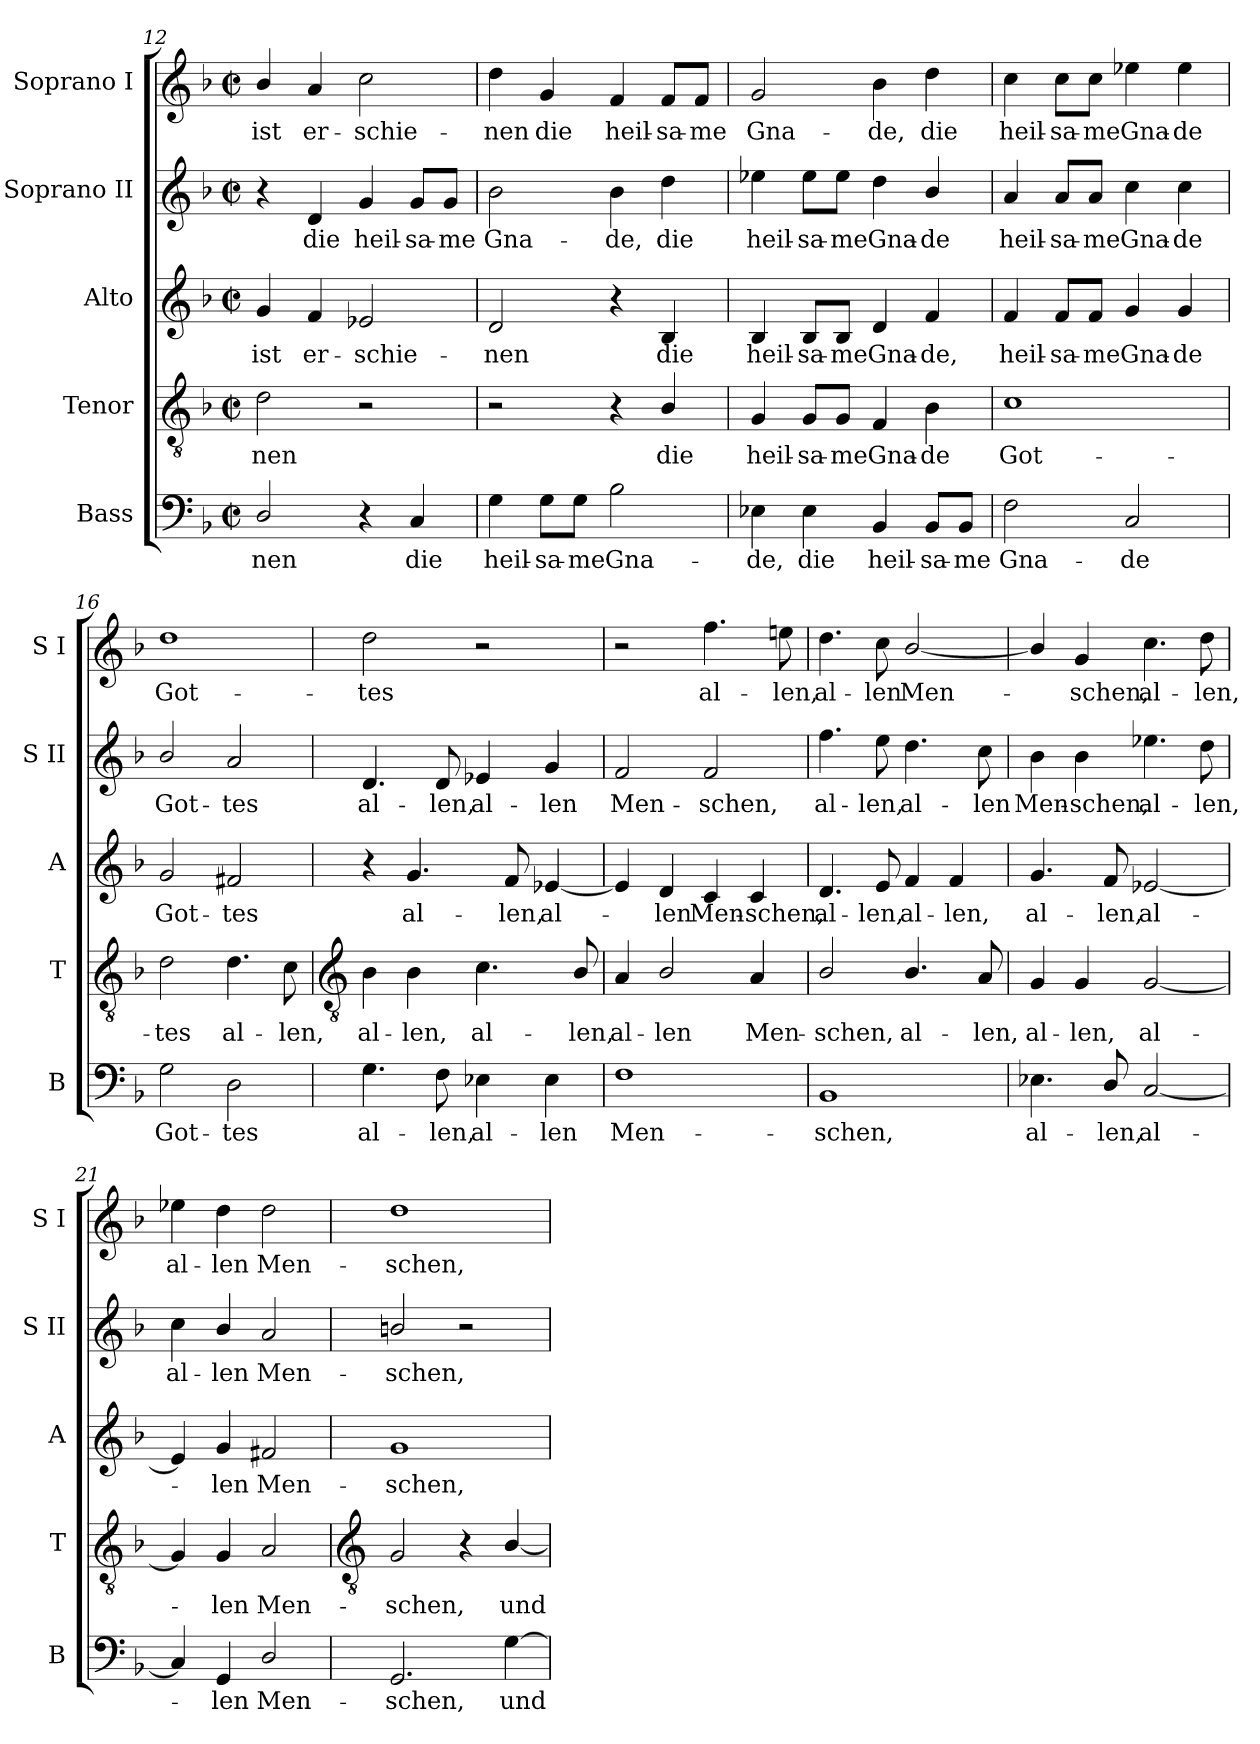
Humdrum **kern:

**kern	**text	**kern	**text	**kern	**text	**kern	**text	**kern	**text
*part5	*part5	*part4	*part4	*part3	*part3	*part2	*part2	*part1	*part1
*staff5	*staff5	*staff4	*staff4	*staff3	*staff3	*staff2	*staff2	*staff1	*staff1
*I"Bass	*	*I"Tenor	*	*I"Alto	*	*I"Soprano II	*	*I"Soprano I	*
*I'B	*	*I'T	*	*I'A	*	*I'S II	*	*I'S I	*
!!LO:LB:g=z
*clefF4	*	*clefGv2	*	*clefG2	*	*clefG2	*	*clefG2	*
*k[b-]	*	*k[b-]	*	*k[b-]	*	*k[b-]	*	*k[b-]	*
*F:	*	*F:	*	*F:	*	*F:	*	*F:	*
*M2/2	*	*M2/2	*	*M2/2	*	*M2/2	*	*M2/2	*
*met(c|)	*	*met(c|)	*	*met(c|)	*	*met(c|)	*	*met(c|)	*
=12	=12	=12	=12	=12	=12	=12	=12	=12	=12
!	!LO:LY:b	!	!LO:LY:b	!	!LO:LY:b	!	!	!	!LO:LY:b
2D/	-nen	2d	-nen	4g	ist	4r	.	4b-/	ist
!	!	!	!	!	!LO:LY:b	!	!LO:LY:b	!	!LO:LY:b
.	.	.	.	4f	er-	4d	die	4a	er-
!	!	!	!	!	!LO:LY:b	!	!LO:LY:b	!	!LO:LY:b
4r	.	2r	.	2e-X	-schie-	4g	heil-	2cc	-schie-
!	!LO:LY:b	!	!	!	!	!	!LO:LY:b	!	!
4C	die	.	.	.	.	8g/L	-sa-	.	.
!	!	!	!	!	!	!	!LO:LY:b	!	!
.	.	.	.	.	.	8g/J	-me	.	.
=13	=13	=13	=13	=13	=13	=13	=13	=13	=13
!	!LO:LY:b	!	!	!	!LO:LY:b	!	!LO:LY:b	!	!LO:LY:b
4G	heil-	2r	.	2d	-nen	2b-	Gna-	4dd	-nen
!	!LO:LY:b	!	!	!	!	!	!	!	!LO:LY:b
8G\L	-sa-	.	.	.	.	.	.	4g	die
!	!LO:LY:b	!	!	!	!	!	!	!	!
8G\J	-me	.	.	.	.	.	.	.	.
!	!LO:LY:b	!	!	!	!	!	!LO:LY:b	!	!LO:LY:b
2B-	Gna-	4r	.	4r	.	4b-	-de,	4f	heil-
!	!	!	!LO:LY:b	!	!LO:LY:b	!	!LO:LY:b	!	!LO:LY:b
.	.	4B-/	die	4B-	die	4dd	die	8f/L	-sa-
!	!	!	!	!	!	!	!	!	!LO:LY:b
.	.	.	.	.	.	.	.	8f/J	-me
=14	=14	=14	=14	=14	=14	=14	=14	=14	=14
!	!LO:LY:b	!	!LO:LY:b	!	!LO:LY:b	!	!LO:LY:b	!	!LO:LY:b
4E-X	-de,	4G	heil-	4B-	heil-	4ee-X	heil-	2g	Gna-
!	!LO:LY:b	!	!LO:LY:b	!	!LO:LY:b	!	!LO:LY:b	!	!
4E-	die	8G/L	-sa-	8B-/L	-sa-	8ee-\L	-sa-	.	.
!	!	!	!LO:LY:b	!	!LO:LY:b	!	!LO:LY:b	!	!
.	.	8G/J	-me	8B-/J	-me	8ee-\J	-me	.	.
!	!LO:LY:b	!	!LO:LY:b	!	!LO:LY:b	!	!LO:LY:b	!	!LO:LY:b
4BB-	heil-	4F	Gna-	4d	Gna-	4dd	Gna-	4b-	-de,
!	!LO:LY:b	!	!LO:LY:b	!	!LO:LY:b	!	!LO:LY:b	!	!LO:LY:b
8BB-/L	-sa-	4B-	-de	4f	-de,	4b-/	-de	4dd	die
!	!LO:LY:b	!	!	!	!	!	!	!	!
8BB-/J	-me	.	.	.	.	.	.	.	.
=15	=15	=15	=15	=15	=15	=15	=15	=15	=15
!	!LO:LY:b	!	!LO:LY:b	!	!LO:LY:b	!	!LO:LY:b	!	!LO:LY:b
2F	Gna-	1c	Got-	4f	heil-	4a	heil-	4cc	heil-
!	!	!	!	!	!LO:LY:b	!	!LO:LY:b	!	!LO:LY:b
.	.	.	.	8f/L	-sa-	8a/L	-sa-	8cc\L	-sa-
!	!	!	!	!	!LO:LY:b	!	!LO:LY:b	!	!LO:LY:b
.	.	.	.	8f/J	-me	8a/J	-me	8cc\J	-me
!	!LO:LY:b	!	!	!	!LO:LY:b	!	!LO:LY:b	!	!LO:LY:b
2C	-de	.	.	4g	Gna-	4cc	Gna-	4ee-X	Gna-
!	!	!	!	!	!LO:LY:b	!	!LO:LY:b	!	!LO:LY:b
.	.	.	.	4g	-de	4cc	-de	4ee-	-de
=16	=16	=16	=16	=16	=16	=16	=16	=16	=16
!	!LO:LY:b	!	!LO:LY:b	!	!LO:LY:b	!	!LO:LY:b	!	!LO:LY:b
2G	Got-	2d	-tes	2g	Got-	2b-/	Got-	1dd	Got-
!	!LO:LY:b	!	!LO:LY:b	!	!LO:LY:b	!	!LO:LY:b	!	!
2D	-tes	4.d	al-	2f#X	-tes	2a	-tes	.	.
!	!	!	!LO:LY:b	!	!	!	!	!	!
.	.	8c	-len,	.	.	.	.	.	.
!!LO:LB:g=z
=17	=17	=17	=17	=17	=17	=17	=17	=17	=17
*	*	*clefGv2	*	*	*	*	*	*	*
!	!LO:LY:b	!	!LO:LY:b	!	!	!	!LO:LY:b	!	!LO:LY:b
4.G	al-	4B-	al-	4r	.	4.d	al-	2dd	-tes
!	!	!	!LO:LY:b	!	!LO:LY:b	!	!	!	!
.	.	4B-	-len,	4.g	al-	.	.	.	.
!	!LO:LY:b	!	!	!	!	!	!LO:LY:b	!	!
8F	-len,	.	.	.	.	8d	-len,	.	.
!	!LO:LY:b	!	!LO:LY:b	!	!	!	!LO:LY:b	!	!
4E-X	al-	4.c	al-	.	.	4e-X	al-	2r	.
!	!	!	!	!	!LO:LY:b	!	!	!	!
.	.	.	.	8f	-len,	.	.	.	.
!	!LO:LY:b	!	!	!	!LO:LY:b	!	!LO:LY:b	!	!
4E-	-len	.	.	[4e-X	al-	4g	-len	.	.
!	!	!	!LO:LY:b	!	!	!	!	!	!
.	.	8B-/	-len,	.	.	.	.	.	.
=18	=18	=18	=18	=18	=18	=18	=18	=18	=18
!	!LO:LY:b	!	!LO:LY:b	!	!	!	!LO:LY:b	!	!
1F	Men-	4A	al-	4e-]	.	2f	Men-	2r	.
!	!	!	!LO:LY:b	!	!LO:LY:b	!	!	!	!
.	.	2B-/	-len	4d	len	.	.	.	.
!	!	!	!	!	!LO:LY:b	!	!LO:LY:b	!	!LO:LY:b
.	.	.	.	4c	Men-	2f	-schen,	4.ff	al-
!	!	!	!LO:LY:b	!	!LO:LY:b	!	!	!	!
.	.	4A	Men-	4c	-schen,	.	.	.	.
!	!	!	!	!	!	!	!	!	!LO:LY:b
.	.	.	.	.	.	.	.	8een	-len,
=19	=19	=19	=19	=19	=19	=19	=19	=19	=19
!	!LO:LY:b	!	!LO:LY:b	!	!LO:LY:b	!	!LO:LY:b	!	!LO:LY:b
1BB-	-schen,	2B-/	-schen,	4.d	al-	4.ff	al-	4.dd	al-
!	!	!	!	!	!LO:LY:b	!	!LO:LY:b	!	!LO:LY:b
.	.	.	.	8e	-len,	8ee	-len,	8cc	-len
!	!	!	!LO:LY:b	!	!LO:LY:b	!	!LO:LY:b	!	!LO:LY:b
.	.	4.B-/	al-	4f	al-	4.dd	al-	[2b-/	Men-
!	!	!	!	!	!LO:LY:b	!	!	!	!
.	.	.	.	4f	-len,	.	.	.	.
!	!	!	!LO:LY:b	!	!	!	!LO:LY:b	!	!
.	.	8A	-len,	.	.	8cc	-len	.	.
=20	=20	=20	=20	=20	=20	=20	=20	=20	=20
!	!LO:LY:b	!	!LO:LY:b	!	!LO:LY:b	!	!LO:LY:b	!	!
4.E-X	al-	4G	al-	4.g	al-	4b-	Men-	4b-/]	.
!	!	!	!LO:LY:b	!	!	!	!LO:LY:b	!	!LO:LY:b
.	.	4G	-len,	.	.	4b-	-schen,	4g	schen,
!	!LO:LY:b	!	!	!	!LO:LY:b	!	!	!	!
8D/	-len,	.	.	8f	-len,	.	.	.	.
!	!LO:LY:b	!	!LO:LY:b	!	!LO:LY:b	!	!LO:LY:b	!	!LO:LY:b
[2C	al-	[2G	al-	[2e-X	al-	4.ee-X	al-	4.cc	al-
!	!	!	!	!	!	!	!LO:LY:b	!	!LO:LY:b
.	.	.	.	.	.	8dd	-len,	8dd	-len,
=21	=21	=21	=21	=21	=21	=21	=21	=21	=21
!	!	!	!	!	!	!	!LO:LY:b	!	!LO:LY:b
4C]	.	4G]	.	4e-]	.	4cc	al-	4ee-X	al-
!	!LO:LY:b	!	!LO:LY:b	!	!LO:LY:b	!	!LO:LY:b	!	!LO:LY:b
4GG	len	4G	len	4g	len	4b-/	-len	4dd	-len
!	!LO:LY:b	!	!LO:LY:b	!	!LO:LY:b	!	!LO:LY:b	!	!LO:LY:b
2D/	Men-	2A	Men-	2f#X	Men-	2a	Men-	2dd	Men-
!!LO:LB:g=z
=22	=22	=22	=22	=22	=22	=22	=22	=22	=22
*	*	*clefGv2	*	*	*	*	*	*	*
!	!LO:LY:b	!	!LO:LY:b	!	!LO:LY:b	!	!LO:LY:b	!	!LO:LY:b
2.GG	-schen,	2G	-schen,	1g	-schen,	2bn/	-schen,	1dd	-schen,
.	.	4r	.	.	.	2r	.	.	.
!	!LO:LY:b	!	!LO:LY:b	!	!	!	!	!	!
[4G	und	[4B-/	und	.	.	.	.	.	.
=	=	=	=	=	=	=	=	=	=
*-	*-	*-	*-	*-	*-	*-	*-	*-	*-
